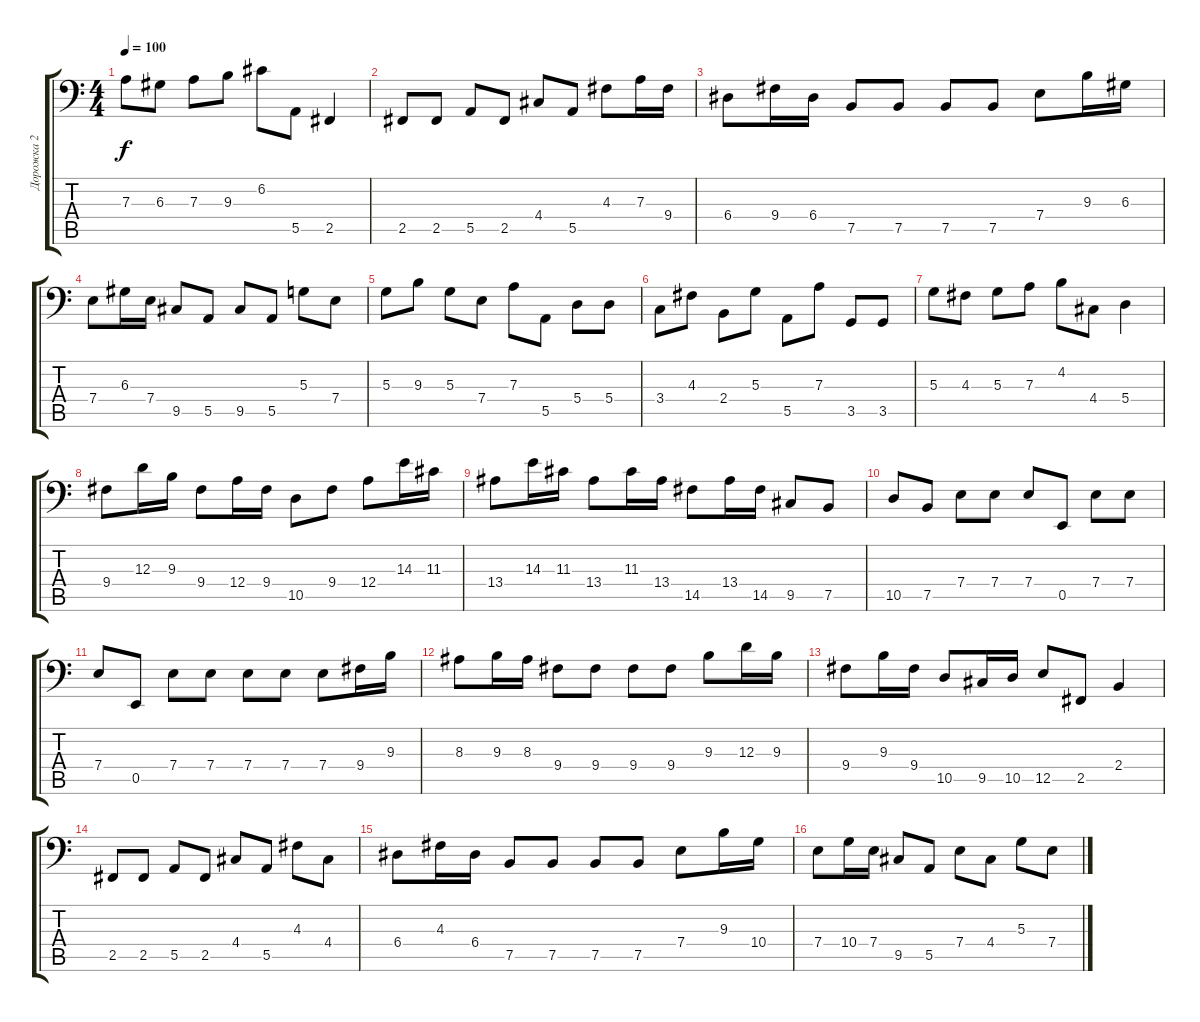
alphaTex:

\track ("Дорожка 2" "Дорожка 2") {instrument electricbassfinger}
\staff {score tabs}
\tuning (C3 G2 D2 A1 E1 B0) {hide}
\ts (4 4)
\tempo 100
\clef f4
\ks c
7.3.8{dy f} 6.3.8 7.3.8 9.3.8 6.2.8 5.5.8 2.5.4 |
2.5.8 2.5.8 5.5.8 2.5.8 4.4.8 5.5.8 4.3.8 7.3.16 9.4.16 |
6.4.8 9.4.16 6.4.16 7.5.8 7.5.8 7.5.8 7.5.8 7.4.8 9.3.16 6.3.16 |
7.4.8 6.3.16 7.4.16 9.5.8 5.5.8 9.5.8 5.5.8 5.3.8 7.4.8 |
5.3.8 9.3.8 5.3.8 7.4.8 7.3.8 5.5.8 5.4.8 5.4.8 |
3.4.8 4.3.8 2.4.8 5.3.8 5.5.8 7.3.8 3.5.8 3.5.8 |
5.3.8 4.3.8 5.3.8 7.3.8 4.2.8 4.4.8 5.4.4 |
9.4.8 12.3.16 9.3.16 9.4.8 12.4.16 9.4.16 10.5.8 9.4.8 12.4.8 14.3.16 11.3.16 |
13.4.8 14.3.16 11.3.16 13.4.8 11.3.16 13.4.16 14.5.8 13.4.16 14.5.16 9.5.8 7.5.8 |
10.5.8 7.5.8 7.4.8 7.4.8 7.4.8 0.5.8 7.4.8 7.4.8 |
7.4.8 0.5.8 7.4.8 7.4.8 7.4.8 7.4.8 7.4.8 9.4.16 9.3.16 |
8.3.8 9.3.16 8.3.16 9.4.8 9.4.8 9.4.8 9.4.8 9.3.8 12.3.16 9.3.16 |
9.4.8 9.3.16 9.4.16 10.5.8 9.5.16 10.5.16 12.5.8 2.5.8 2.4.4 |
2.5.8 2.5.8 5.5.8 2.5.8 4.4.8 5.5.8 4.3.8 4.4.8 |
6.4.8 4.3.16 6.4.16 7.5.8 7.5.8 7.5.8 7.5.8 7.4.8 9.3.16 10.4.16 |
7.4.8 10.4.16 7.4.16 9.5.8 5.5.8 7.4.8 4.4.8 5.3.8 7.4.8
